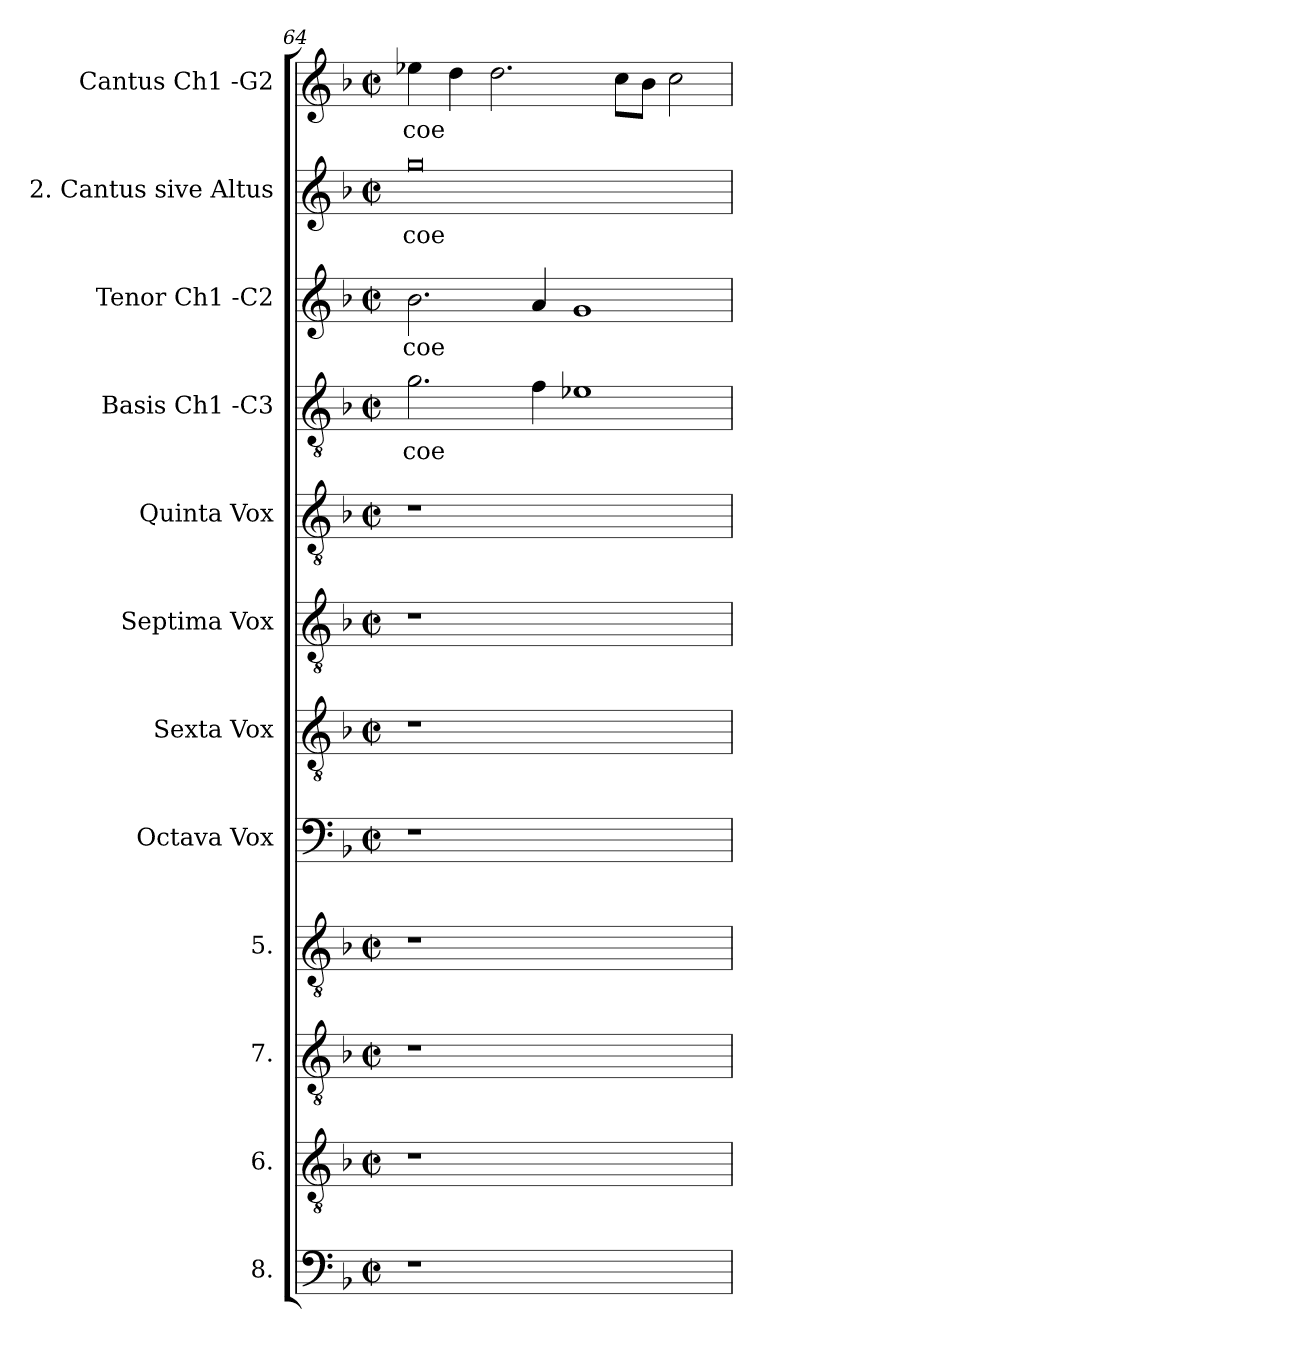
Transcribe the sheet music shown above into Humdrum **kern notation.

**kern	**kern	**kern	**kern	**kern	**kern	**kern	**kern	**kern	**text	**kern	**text	**kern	**text	**kern	**text
*part12	*part11	*part10	*part9	*part8	*part7	*part6	*part5	*part4	*part4	*part3	*part3	*part2	*part2	*part1	*part1
*staff12	*staff11	*staff10	*staff9	*staff8	*staff7	*staff6	*staff5	*staff4	*staff4	*staff3	*staff3	*staff2	*staff2	*staff1	*staff1
*I"8.	*I"6.	*I"7.	*I"5.	*I"Octava  Vox	*I"Sexta  Vox	*I"Septima  Vox	*I"Quinta  Vox	*I"Basis  Ch1 -C3	*	*I"Tenor  Ch1 -C2	*	*I"2. Cantus sive  Altus	*	*I"Cantus  Ch1 -G2	*
*	*	*	*	*	*	*	*	*I'B	*	*I'T	*	*I'A	*	*I'C	*
*clefF4	*clefGv2	*clefGv2	*clefGv2	*clefF4	*clefGv2	*clefGv2	*clefGv2	*clefGv2	*	*clefG2	*	*clefG2	*	*clefG2	*
*k[b-]	*k[b-]	*k[b-]	*k[b-]	*k[b-]	*k[b-]	*k[b-]	*k[b-]	*k[b-]	*	*k[b-]	*	*k[b-]	*	*k[b-]	*
*F:	*F:	*F:	*F:	*F:	*F:	*F:	*F:	*F:	*	*F:	*	*F:	*	*F:	*
*M2/2	*M2/2	*M2/2	*M2/2	*M2/2	*M2/2	*M2/2	*M2/2	*M2/2	*	*M2/2	*	*M2/2	*	*M2/2	*
*met(c|)	*met(c|)	*met(c|)	*met(c|)	*met(c|)	*met(c|)	*met(c|)	*met(c|)	*met(c|)	*	*met(c|)	*	*met(c|)	*	*met(c|)	*
=64	=64	=64	=64	=64	=64	=64	=64	=64	=64	=64	=64	=64	=64	=64	=64
!	!	!	!	!	!	!	!	!	!LO:LY:b:cj	!	!LO:LY:b:cj	!	!LO:LY:b:cj	!	!LO:LY:b:cj
1r	1r	1r	1r	1r	1r	1r	1r	2.g\	coe-	2.b-\	coe-	0gg	coe-	4ee-X\	coe-
!	!	!	!	!	!	!	!	!	!	!	!	!	!	!	!LO:LY:b:cj
.	.	.	.	.	.	.	.	.	.	.	.	.	.	4dd\	--
!	!	!	!	!	!	!	!	!	!	!	!	!	!	!	!LO:LY:b:cj
.	.	.	.	.	.	.	.	.	.	.	.	.	.	2.dd\	--
!	!	!	!	!	!	!	!	!	!LO:LY:b:cj	!	!LO:LY:b:cj	!	!	!	!
.	.	.	.	.	.	.	.	4f\	--	4a/	--	.	.	.	.
!	!	!	!	!	!	!	!	!	!LO:LY:b:cj	!	!LO:LY:b:cj	!	!	!	!
1ryy	1ryy	1ryy	1ryy	1ryy	1ryy	1ryy	1ryy	1e-X	--	1g	--	.	.	.	.
!	!	!	!	!	!	!	!	!	!	!	!	!	!	!	!LO:LY:b:cj
.	.	.	.	.	.	.	.	.	.	.	.	.	.	8cc\L	--
!	!	!	!	!	!	!	!	!	!	!	!	!	!	!	!LO:LY:b:cj
.	.	.	.	.	.	.	.	.	.	.	.	.	.	8b-\J	--
!	!	!	!	!	!	!	!	!	!	!	!	!	!	!	!LO:LY:b:cj
.	.	.	.	.	.	.	.	.	.	.	.	.	.	2cc\	--
=	=	=	=	=	=	=	=	=	=	=	=	=	=	=	=
*-	*-	*-	*-	*-	*-	*-	*-	*-	*-	*-	*-	*-	*-	*-	*-
